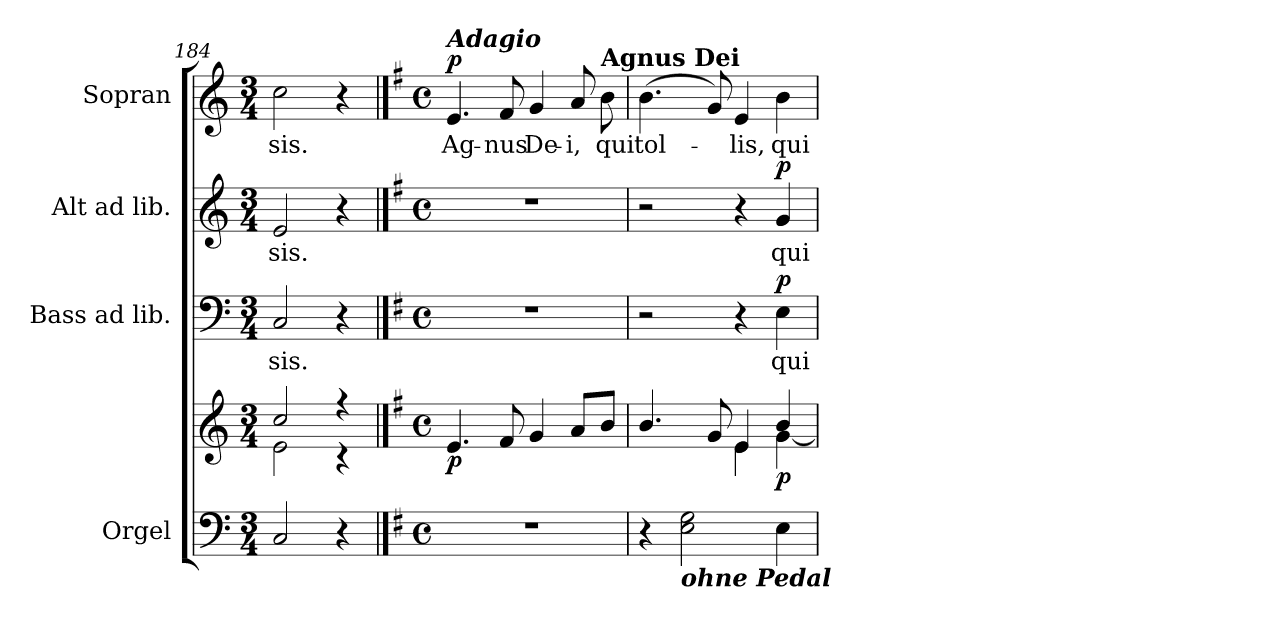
**kern	**kern	**dynam	**kern	**text	**dynam	**kern	**text	**dynam	**kern	**text	**dynam
*part4	*part4	*part4	*part3	*part3	*part3	*part2	*part2	*part2	*part1	*part1	*part1
*staff5	*staff4	*staff4/5	*staff3	*staff3	*staff3	*staff2	*staff2	*staff2	*staff1	*staff1	*staff1
*I"Orgel	*	*	*I"Bass ad lib.	*	*	*I"Alt ad lib.	*	*	*I"Sopran	*	*
*I'Org.	*	*	*I'B.	*	*	*I'A.	*	*	*I'S.	*	*
*clefF4	*clefG2	*	*clefF4	*	*	*clefG2	*	*	*clefG2	*	*
*k[]	*k[]	*	*k[]	*	*	*k[]	*	*	*k[]	*	*
*C:	*C:	*	*C:	*	*	*C:	*	*	*C:	*	*
*M3/4	*M3/4	*	*M3/4	*	*	*M3/4	*	*	*M3/4	*	*
=184	=184	=184	=184	=184	=184	=184	=184	=184	=184	=184	=184
*	*^	*	*	*	*	*	*	*	*	*	*
!	!	!	!	!	!LO:LY:b	!	!	!LO:LY:b	!	!	!LO:LY:b	!
2C/	2cc/	2e\	.	2C/	-sis.	.	2e/	-sis.	.	2cc\	-sis.	.
4r	4r	4r	.	4r	.	.	4r	.	.	4r	.	.
*	*v	*v	*	*	*	*	*	*	*	*	*	*
!!LO:PB:g=z
==185	==185	==185	==185	==185	==185	==185	==185	==185	==185	==185	==185
*k[f#]	*k[f#]	*	*k[f#]	*	*	*k[f#]	*	*	*k[f#]	*	*
*G:	*G:	*	*G:	*	*	*G:	*	*	*G:	*	*
*M4/4	*M4/4	*	*M4/4	*	*	*M4/4	*	*	*M4/4	*	*
*met(c)	*met(c)	*	*met(c)	*	*	*met(c)	*	*	*met(c)	*	*
*	*^	*	*	*	*	*	*	*	*	*	*
!	!	!	!	!	!	!	!	!	!	!LO:TX:a:Bi:t=Adagio	!	!
!	!	!	!LO:DY:b	!	!	!	!	!	!	!	!LO:LY:b	!LO:DY:a
*	*v	*v	*	*	*	*	*	*	*	*	*	*
1r	4.e/	p	1r	.	.	1r	.	.	4.e/	Ag-	p
!	!	!	!	!	!	!	!	!	!	!LO:LY:b	!
.	8f#/	.	.	.	.	.	.	.	8f#/	-nus	.
!	!	!	!	!	!	!	!	!	!	!LO:LY:b	!
.	4g/	.	.	.	.	.	.	.	4g/	De-	.
!	!	!	!	!	!	!	!	!	!	!LO:LY:b	!
.	8a/L	.	.	.	.	.	.	.	8a/	-i,	.
!	!	!	!	!	!	!	!	!	!LO:TX:a:B:t=Agnus Dei	!	!
!	!	!	!	!	!	!	!	!	!	!LO:LY:b	!
.	8b/J	.	.	.	.	.	.	.	8b\	qui	.
=186	=186	=186	=186	=186	=186	=186	=186	=186	=186	=186	=186
*	*^	*	*	*	*	*	*	*	*	*	*
!	!	!	!	!	!	!	!	!	!	!	!LO:LY:b	!
4r	4.b/	2ryy	.	2r	.	.	2r	.	.	(>4.b\	tol-	.
!LO:TX:b:Bi:t=ohne Pedal	!	!	!	!	!	!	!	!	!	!	!	!
2E\ 2G\	.	.	.	.	.	.	.	.	.	.	.	.
.	8g/	.	.	.	.	.	.	.	.	8g/)	.	.
!	!	!	!	!	!	!	!	!	!	!	!LO:LY:b	!
.	4e/	4e\	.	4r	.	.	4r	.	.	4e/	-lis,	.
!	!	!	!LO:DY:b	!	!LO:LY:b	!LO:DY:a	!	!LO:LY:b	!LO:DY:a	!	!LO:LY:b	!
4E\	4b/	[<4g\	p	4E\	qui	p	4g/	qui	p	4b\	qui	.
*	*v	*v	*	*	*	*	*	*	*	*	*	*
=	=	=	=	=	=	=	=	=	=	=	=
*-	*-	*-	*-	*-	*-	*-	*-	*-	*-	*-	*-
